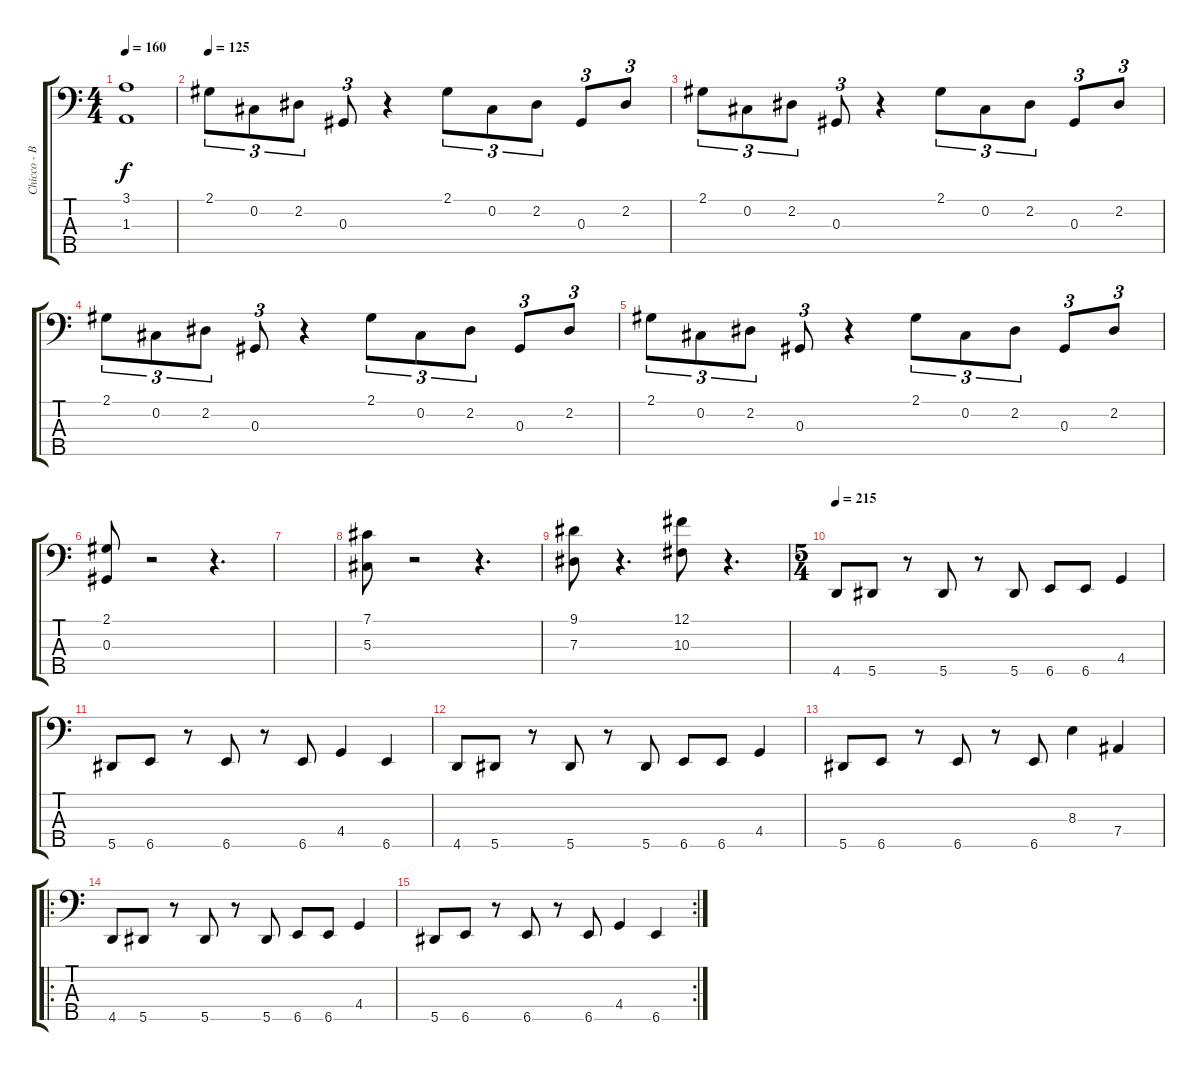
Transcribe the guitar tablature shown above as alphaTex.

\track ("Chicco - Bass" "Chicco - B") {instrument fretlessbass}
\staff {score tabs}
\tuning (Gb2 Db2 Ab1 Eb1 Bb0) {hide}
\ts (4 4)
\tempo 160
\clef f4
\ks c
(3.1{t} 1.3{t}).1{dy f} |
\tempo 125
2.1.8{tu (3 2)} 0.2.8{tu (3 2)} 2.2.8{tu (3 2)} 0.3.8{tu (3 2)} r.4 2.1.8{tu (3 2)} 0.2.8{tu (3 2)} 2.2.8{tu (3 2)} 0.3.8{tu (3 2)} 2.2.8{tu (3 2)} |
2.1.8{tu (3 2)} 0.2.8{tu (3 2)} 2.2.8{tu (3 2)} 0.3.8{tu (3 2)} r.4 2.1.8{tu (3 2)} 0.2.8{tu (3 2)} 2.2.8{tu (3 2)} 0.3.8{tu (3 2)} 2.2.8{tu (3 2)} |
2.1.8{tu (3 2)} 0.2.8{tu (3 2)} 2.2.8{tu (3 2)} 0.3.8{tu (3 2)} r.4 2.1.8{tu (3 2)} 0.2.8{tu (3 2)} 2.2.8{tu (3 2)} 0.3.8{tu (3 2)} 2.2.8{tu (3 2)} |
2.1.8{tu (3 2)} 0.2.8{tu (3 2)} 2.2.8{tu (3 2)} 0.3.8{tu (3 2)} r.4 2.1.8{tu (3 2)} 0.2.8{tu (3 2)} 2.2.8{tu (3 2)} 0.3.8{tu (3 2)} 2.2.8{tu (3 2)} |
(2.1 0.3).8 r.2 r.4{d} |
|
(7.1 5.3).8 r.2 r.4{d} |
(9.1 7.3).8 r.4{d} (12.1 10.3).8 r.4{d} |
\ts (5 4)
\tempo 215
4.5.8 5.5.8 r.8 5.5.8 r.8 5.5.8 6.5.8 6.5.8 4.4.4 |
5.5.8 6.5.8 r.8 6.5.8 r.8 6.5.8 4.4.4 6.5.4 |
4.5.8 5.5.8 r.8 5.5.8 r.8 5.5.8 6.5.8 6.5.8 4.4.4 |
5.5.8 6.5.8 r.8 6.5.8 r.8 6.5.8 8.3.4 7.4.4 |
\ro
4.5.8 5.5.8 r.8 5.5.8 r.8 5.5.8 6.5.8 6.5.8 4.4.4 |
\rc 2
5.5.8 6.5.8 r.8 6.5.8 r.8 6.5.8 4.4.4 6.5.4
